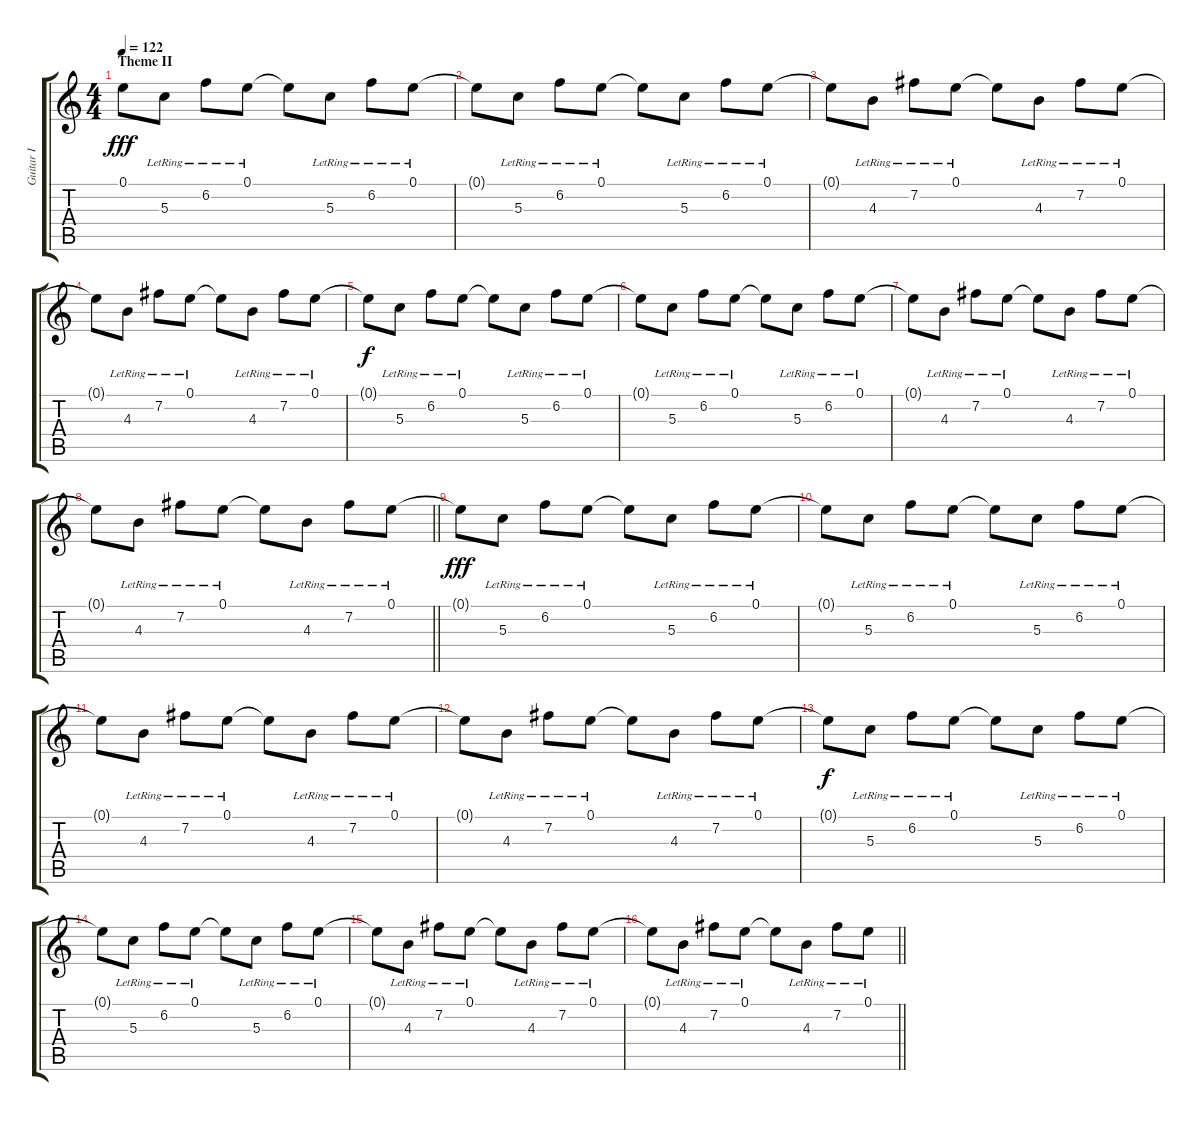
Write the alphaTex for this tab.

\track ("Guitar I" "Guitar I") {instrument electricguitarclean}
\staff {score tabs}
\tuning (E4 B3 G3 D3 G2 C2) {hide}
\ts (4 4)
\section ("" "Theme II")
\tempo 122
\clef g2
\ks c
0.1{t}.8{dy fff} 5.3{lr}.8 6.2{lr}.8 0.1{lr}.8 0.1{t}.8 5.3{lr}.8 6.2{lr}.8 0.1{lr}.8 |
0.1{t}.8 5.3{lr}.8 6.2{lr}.8 0.1{lr}.8 0.1{t}.8 5.3{lr}.8 6.2{lr}.8 0.1{lr}.8 |
0.1{t}.8 4.3{lr}.8 7.2{lr}.8 0.1{lr}.8 0.1{t}.8 4.3{lr}.8 7.2{lr}.8 0.1{lr}.8 |
0.1{t}.8 4.3{lr}.8 7.2{lr}.8 0.1{lr}.8 0.1{t}.8 4.3{lr}.8 7.2{lr}.8 0.1{lr}.8 |
0.1{t}.8{dy f} 5.3{lr}.8 6.2{lr}.8 0.1{lr}.8 0.1{t}.8 5.3{lr}.8 6.2{lr}.8 0.1{lr}.8 |
0.1{t}.8 5.3{lr}.8 6.2{lr}.8 0.1{lr}.8 0.1{t}.8 5.3{lr}.8 6.2{lr}.8 0.1{lr}.8 |
0.1{t}.8 4.3{lr}.8 7.2{lr}.8 0.1{lr}.8 0.1{t}.8 4.3{lr}.8 7.2{lr}.8 0.1{lr}.8 |
\barLineRight lightlight
0.1{t}.8 4.3{lr}.8 7.2{lr}.8 0.1{lr}.8 0.1{t}.8 4.3{lr}.8 7.2{lr}.8 0.1{lr}.8 |
0.1{t}.8{dy fff} 5.3{lr}.8 6.2{lr}.8 0.1{lr}.8 0.1{t}.8 5.3{lr}.8 6.2{lr}.8 0.1{lr}.8 |
0.1{t}.8 5.3{lr}.8 6.2{lr}.8 0.1{lr}.8 0.1{t}.8 5.3{lr}.8 6.2{lr}.8 0.1{lr}.8 |
0.1{t}.8 4.3{lr}.8 7.2{lr}.8 0.1{lr}.8 0.1{t}.8 4.3{lr}.8 7.2{lr}.8 0.1{lr}.8 |
0.1{t}.8 4.3{lr}.8 7.2{lr}.8 0.1{lr}.8 0.1{t}.8 4.3{lr}.8 7.2{lr}.8 0.1{lr}.8 |
0.1{t}.8{dy f} 5.3{lr}.8 6.2{lr}.8 0.1{lr}.8 0.1{t}.8 5.3{lr}.8 6.2{lr}.8 0.1{lr}.8 |
0.1{t}.8 5.3{lr}.8 6.2{lr}.8 0.1{lr}.8 0.1{t}.8 5.3{lr}.8 6.2{lr}.8 0.1{lr}.8 |
0.1{t}.8 4.3{lr}.8 7.2{lr}.8 0.1{lr}.8 0.1{t}.8 4.3{lr}.8 7.2{lr}.8 0.1{lr}.8 |
\barLineRight lightlight
0.1{t}.8 4.3{lr}.8 7.2{lr}.8 0.1{lr}.8 0.1{t}.8 4.3{lr}.8 7.2{lr}.8 0.1{lr}.8
